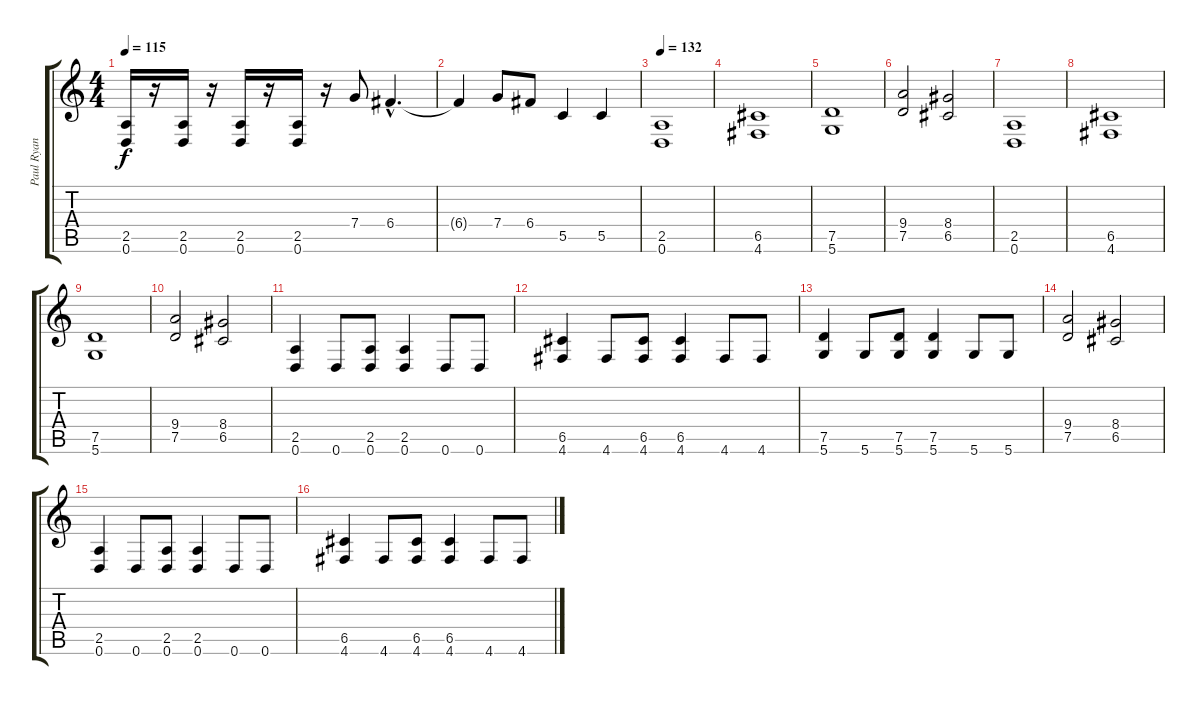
\track ("Paul Ryan (Guitar)" "Paul Ryan ") {instrument distortionguitar}
\staff {score tabs}
\tuning (D4 A3 F3 C3 G2 D2) {hide}
\ts (4 4)
\tempo 115
\clef g2
\ks c
(2.5 0.6).16{dy f} r.16 (2.5 0.6).16 r.16 (2.5 0.6).16 r.16 (2.5 0.6).16 r.16 7.4.8 6.4{hac}.4{d} |
6.4{t}.4 7.4.8 6.4.8 5.5.4 5.5.4 |
\tempo 132
(2.5 0.6).1 |
(6.5 4.6).1 |
(7.5 5.6).1 |
(9.4 7.5).2 (8.4 6.5).2 |
(2.5 0.6).1 |
(6.5 4.6).1 |
(7.5 5.6).1 |
(9.4 7.5).2 (8.4 6.5).2 |
(2.5 0.6).4 0.6.8 (2.5 0.6).8 (2.5 0.6).4 0.6.8 0.6.8 |
(6.5 4.6).4 4.6.8 (6.5 4.6).8 (6.5 4.6).4 4.6.8 4.6.8 |
(7.5 5.6).4 5.6.8 (7.5 5.6).8 (7.5 5.6).4 5.6.8 5.6.8 |
(9.4 7.5).2 (8.4 6.5).2 |
(2.5 0.6).4 0.6.8 (2.5 0.6).8 (2.5 0.6).4 0.6.8 0.6.8 |
(6.5 4.6).4 4.6.8 (6.5 4.6).8 (6.5 4.6).4 4.6.8 4.6.8
